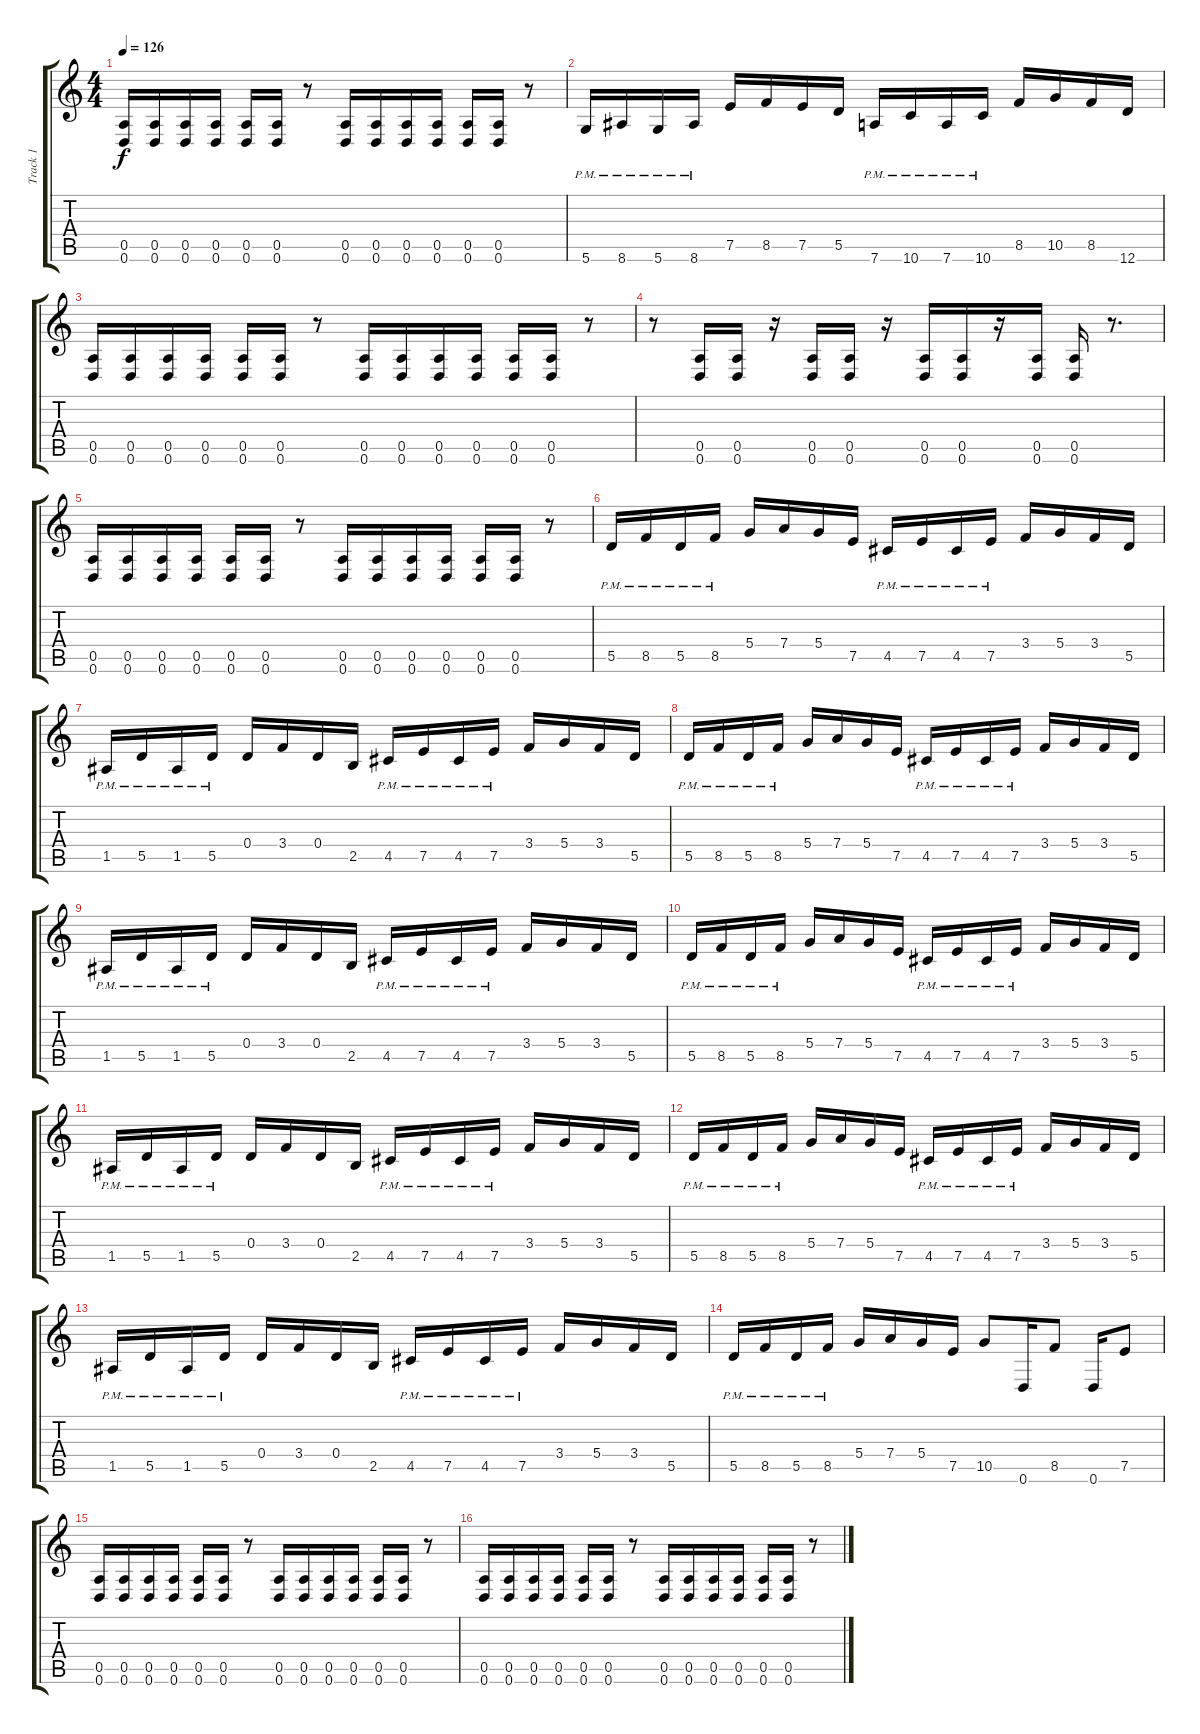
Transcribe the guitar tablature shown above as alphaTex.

\track ("Track 1" "Track 1") {instrument overdrivenguitar}
\staff {score tabs}
\tuning (E4 B3 G3 D3 A2 D2) {hide}
\ts (4 4)
\tempo 126
\clef g2
\ks c
(0.5 0.6).16{dy f} (0.5 0.6).16 (0.5 0.6).16 (0.5 0.6).16 (0.5 0.6).16 (0.5 0.6).16 r.8 (0.5 0.6).16 (0.5 0.6).16 (0.5 0.6).16 (0.5 0.6).16 (0.5 0.6).16 (0.5 0.6).16 r.8 |
5.6{pm}.16 8.6{pm}.16 5.6{pm}.16 8.6{pm}.16 7.5.16 8.5.16 7.5.16 5.5.16 7.6{pm}.16 10.6{pm}.16 7.6{pm}.16 10.6{pm}.16 8.5.16 10.5.16 8.5.16 12.6.16 |
(0.5 0.6).16 (0.5 0.6).16 (0.5 0.6).16 (0.5 0.6).16 (0.5 0.6).16 (0.5 0.6).16 r.8 (0.5 0.6).16 (0.5 0.6).16 (0.5 0.6).16 (0.5 0.6).16 (0.5 0.6).16 (0.5 0.6).16 r.8 |
r.8 (0.5 0.6).16 (0.5 0.6).16 r.16 (0.5 0.6).16 (0.5 0.6).16 r.16 (0.5 0.6).16 (0.5 0.6).16 r.16 (0.5 0.6).16 (0.5 0.6).16 r.8{d} |
(0.5 0.6).16 (0.5 0.6).16 (0.5 0.6).16 (0.5 0.6).16 (0.5 0.6).16 (0.5 0.6).16 r.8 (0.5 0.6).16 (0.5 0.6).16 (0.5 0.6).16 (0.5 0.6).16 (0.5 0.6).16 (0.5 0.6).16 r.8 |
5.5{pm}.16 8.5{pm}.16 5.5{pm}.16 8.5{pm}.16 5.4.16 7.4.16 5.4.16 7.5.16 4.5{pm}.16 7.5{pm}.16 4.5{pm}.16 7.5{pm}.16 3.4.16 5.4.16 3.4.16 5.5.16 |
1.5{pm}.16 5.5{pm}.16 1.5{pm}.16 5.5{pm}.16 0.4.16 3.4.16 0.4.16 2.5.16 4.5{pm}.16 7.5{pm}.16 4.5{pm}.16 7.5{pm}.16 3.4.16 5.4.16 3.4.16 5.5.16 |
5.5{pm}.16 8.5{pm}.16 5.5{pm}.16 8.5{pm}.16 5.4.16 7.4.16 5.4.16 7.5.16 4.5{pm}.16 7.5{pm}.16 4.5{pm}.16 7.5{pm}.16 3.4.16 5.4.16 3.4.16 5.5.16 |
1.5{pm}.16 5.5{pm}.16 1.5{pm}.16 5.5{pm}.16 0.4.16 3.4.16 0.4.16 2.5.16 4.5{pm}.16 7.5{pm}.16 4.5{pm}.16 7.5{pm}.16 3.4.16 5.4.16 3.4.16 5.5.16 |
5.5{pm}.16 8.5{pm}.16 5.5{pm}.16 8.5{pm}.16 5.4.16 7.4.16 5.4.16 7.5.16 4.5{pm}.16 7.5{pm}.16 4.5{pm}.16 7.5{pm}.16 3.4.16 5.4.16 3.4.16 5.5.16 |
1.5{pm}.16 5.5{pm}.16 1.5{pm}.16 5.5{pm}.16 0.4.16 3.4.16 0.4.16 2.5.16 4.5{pm}.16 7.5{pm}.16 4.5{pm}.16 7.5{pm}.16 3.4.16 5.4.16 3.4.16 5.5.16 |
5.5{pm}.16 8.5{pm}.16 5.5{pm}.16 8.5{pm}.16 5.4.16 7.4.16 5.4.16 7.5.16 4.5{pm}.16 7.5{pm}.16 4.5{pm}.16 7.5{pm}.16 3.4.16 5.4.16 3.4.16 5.5.16 |
1.5{pm}.16 5.5{pm}.16 1.5{pm}.16 5.5{pm}.16 0.4.16 3.4.16 0.4.16 2.5.16 4.5{pm}.16 7.5{pm}.16 4.5{pm}.16 7.5{pm}.16 3.4.16 5.4.16 3.4.16 5.5.16 |
5.5{pm}.16 8.5{pm}.16 5.5{pm}.16 8.5{pm}.16 5.4.16 7.4.16 5.4.16 7.5.16 10.5.8 0.6.16 8.5.8 0.6.16 7.5.8 |
(0.5 0.6).16 (0.5 0.6).16 (0.5 0.6).16 (0.5 0.6).16 (0.5 0.6).16 (0.5 0.6).16 r.8 (0.5 0.6).16 (0.5 0.6).16 (0.5 0.6).16 (0.5 0.6).16 (0.5 0.6).16 (0.5 0.6).16 r.8 |
(0.5 0.6).16 (0.5 0.6).16 (0.5 0.6).16 (0.5 0.6).16 (0.5 0.6).16 (0.5 0.6).16 r.8 (0.5 0.6).16 (0.5 0.6).16 (0.5 0.6).16 (0.5 0.6).16 (0.5 0.6).16 (0.5 0.6).16 r.8
